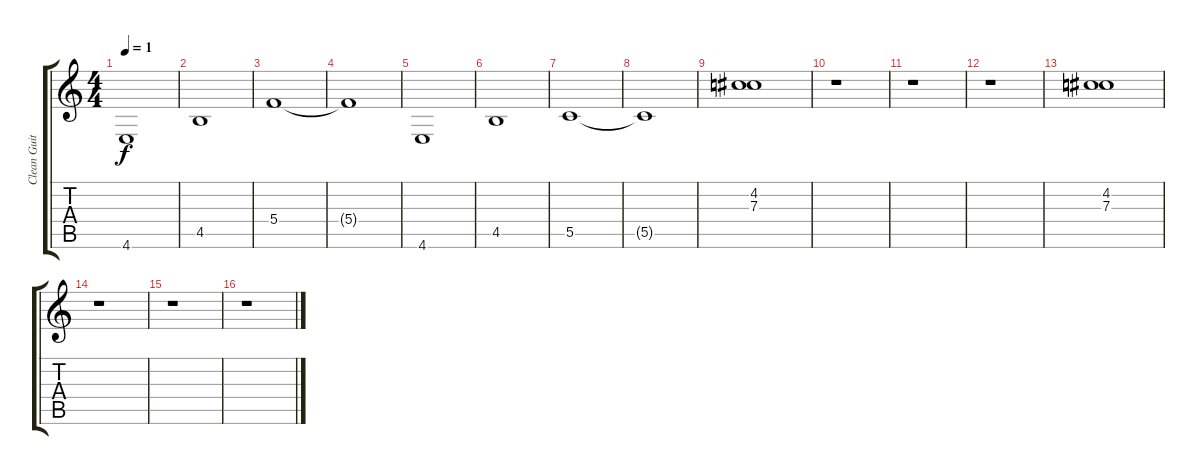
\track ("Clean Guitar" "Clean Guit") {instrument electricguitarclean}
\staff {score tabs}
\tuning (D4 A3 F3 C3 G2 C2) {hide}
\ts (4 4)
\tempo 1
\clef g2
\ks c
4.6.1{dy f} |
4.5.1 |
5.4.1 |
5.4{t}.1 |
4.6.1 |
4.5.1 |
5.5.1 |
5.5{t}.1 |
(4.2 7.3).1 |
r.1 |
r.1 |
r.1 |
(4.2 7.3).1 |
r.1 |
r.1 |
r.1
